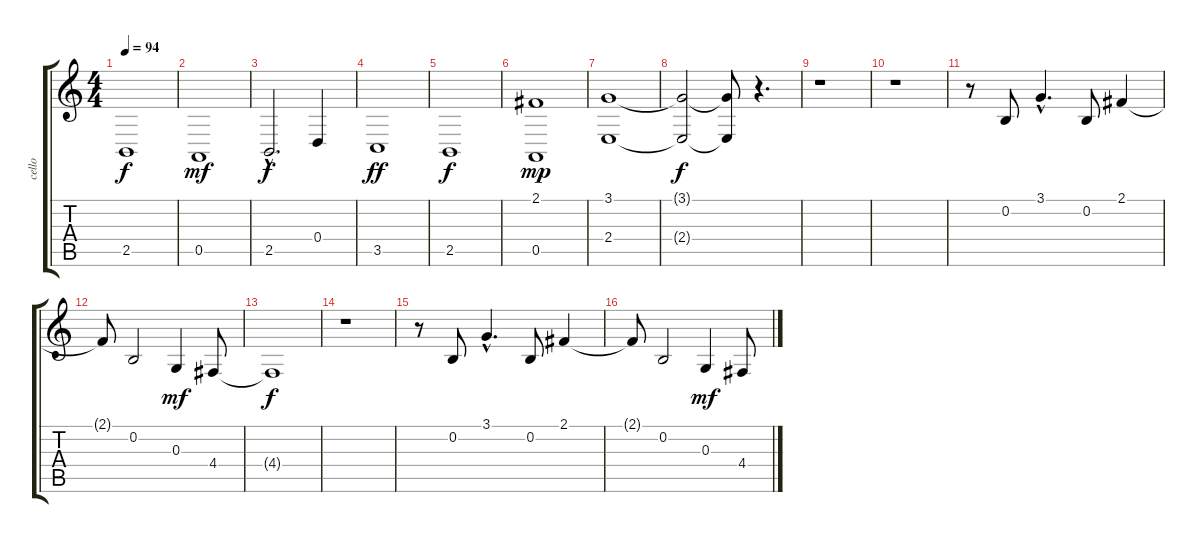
\track ("cello" "cello") {instrument cello}
\staff {score tabs}
\tuning (E4 B3 G3 D3 A2 E2) {hide}
\ts (4 4)
\tempo 94
\clef g2
\ks c
2.5.1{dy f} |
0.5.1{dy mf} |
2.5{hac}.2{d dy f volume 12} 0.4.4 |
3.5.1{dy ff} |
2.5.1{dy f} |
(2.1 0.5).1{dy mp} |
(3.1 2.4).1 |
(3.1{t} 2.4{t}).2{dy f} (3.1{t} 2.4{t}).8 r.4{d} |
r.1 |
r.1 |
r.8 0.2.8{volume 10 balance 3} 3.1{hac}.4{d} 0.2.8 2.1.4 |
2.1{t}.8 0.2.2 0.3.4{dy mf} 4.4.8 |
4.4{t}.1{dy f} |
r.1 |
r.8 0.2.8{volume 10} 3.1{hac}.4{d} 0.2.8 2.1.4 |
2.1{t}.8 0.2.2 0.3.4{dy mf} 4.4.8
